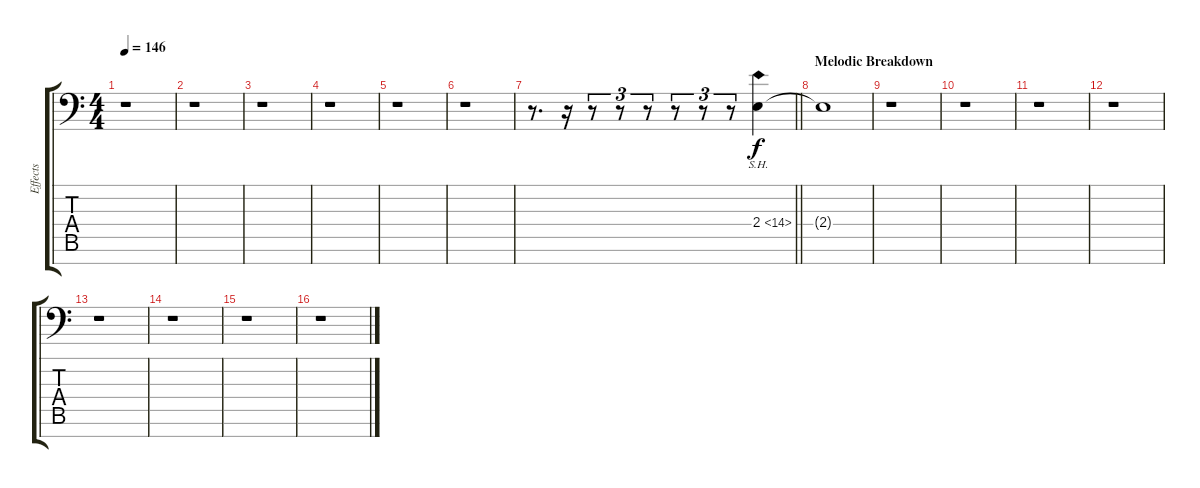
\track ("Effects" "Effects") {instrument stringensemble1}
\staff {score tabs}
\tuning (E4 B3 G3 D3 A2 E2 C-1) {hide}
\ts (4 4)
\tempo 146
\clef f4
\ks c
r.1{dy f} |
r.1 |
r.1 |
r.1 |
r.1 |
r.1 |
\barLineRight lightlight
r.8{d volume 14 balance 8 instrument distortionguitar} r.16 r.8{tu (3 2)} r.8{tu (3 2)} r.8{tu (3 2)} r.8{tu (3 2)} r.8{tu (3 2)} r.8{tu (3 2)} 2.4{sh 12}.4{volume 0} |
\section ("" "Melodic Breakdown")
2.4{t}.1 |
r.1 |
r.1 |
r.1 |
r.1 |
r.1 |
r.1 |
r.1 |
r.1
